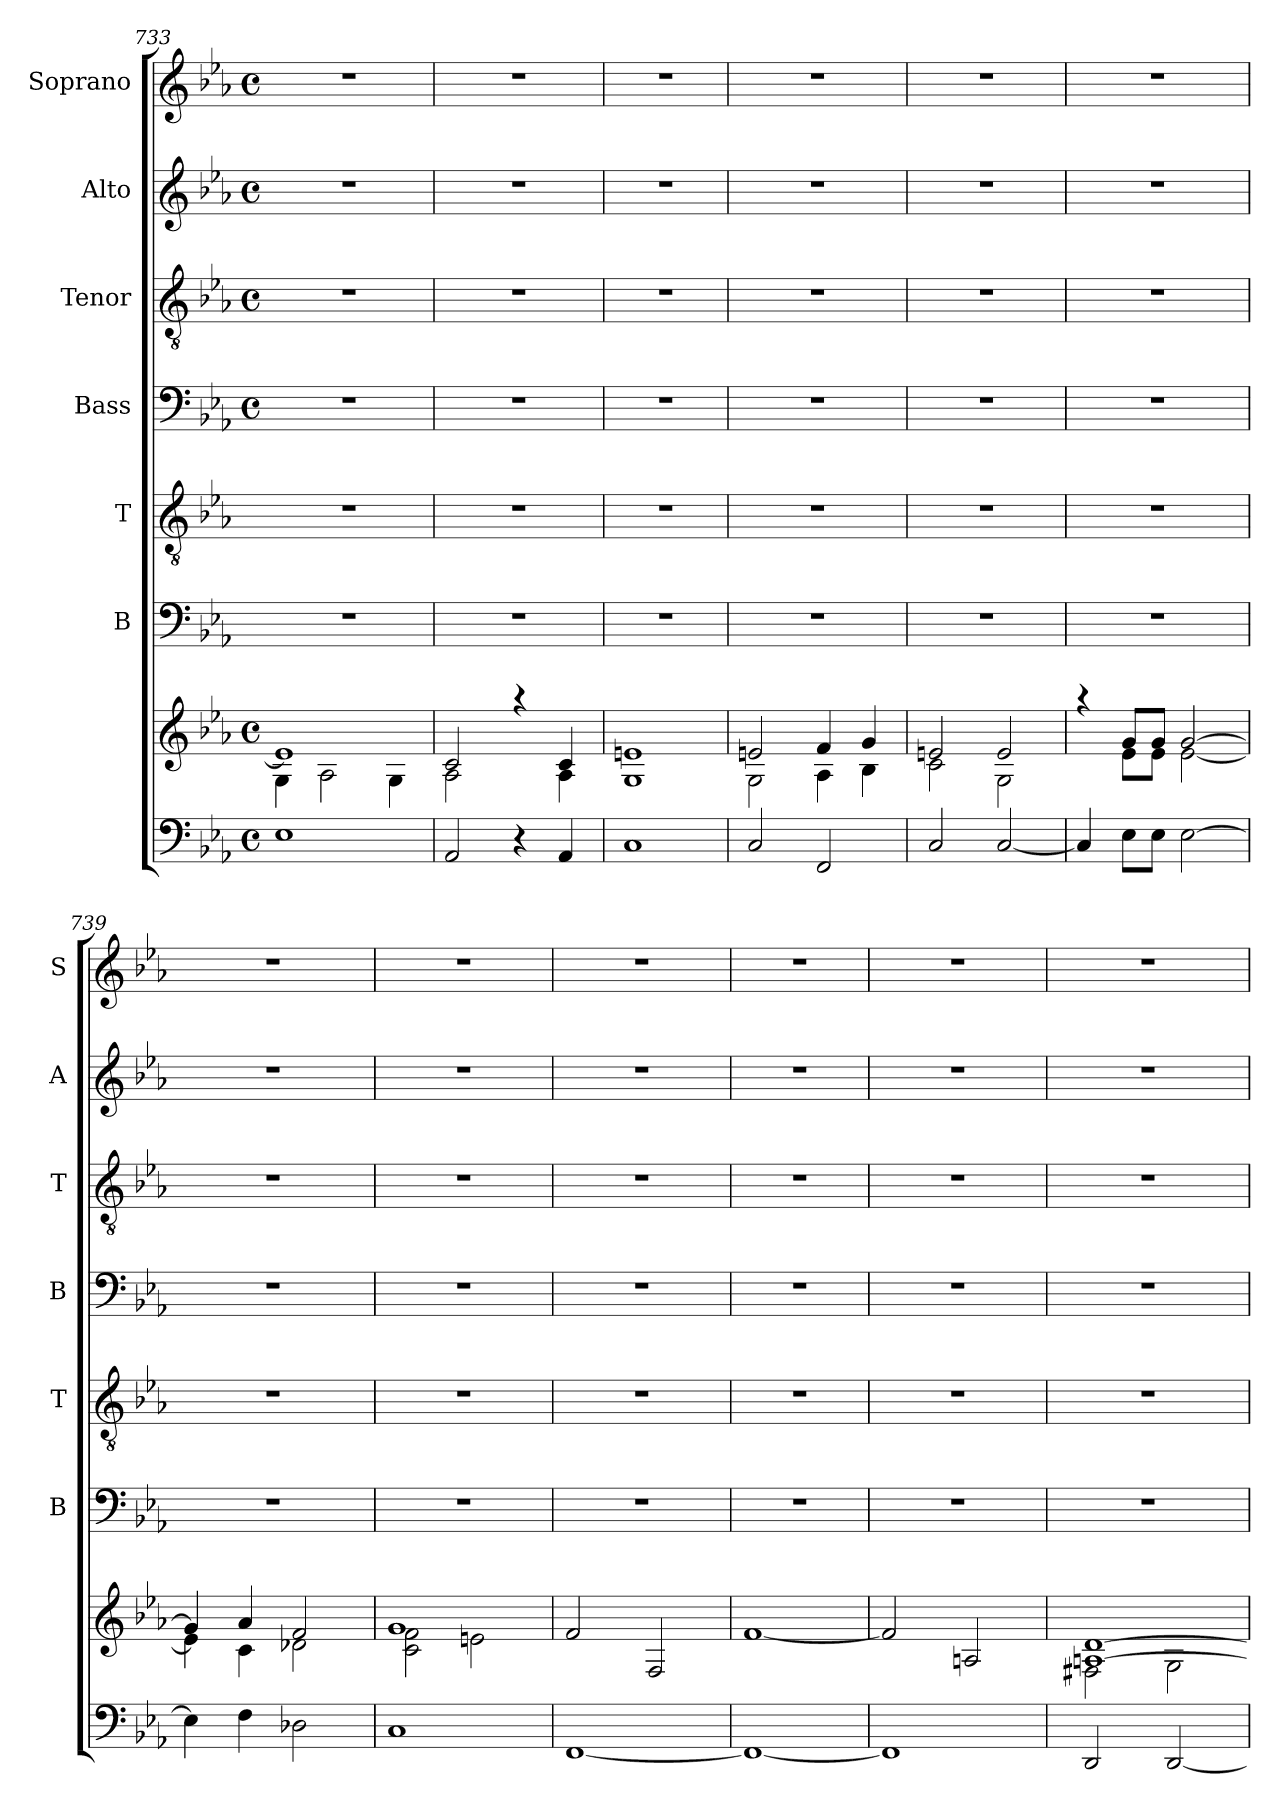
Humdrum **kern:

**kern	**kern	**kern	**kern	**kern	**kern	**kern	**kern
*part8	*part7	*part6	*part5	*part4	*part3	*part2	*part1
*staff8	*staff7	*staff6	*staff5	*staff4	*staff3	*staff2	*staff1
*	*	*I"B	*I"T	*I"Bass	*I"Tenor	*I"Alto	*I"Soprano
*	*	*I'B	*I'T	*I'B	*I'T	*I'A	*I'S
*clefF4	*clefG2	*clefF4	*clefGv2	*clefF4	*clefGv2	*clefG2	*clefG2
*k[b-e-a-]	*k[b-e-a-]	*k[b-e-a-]	*k[b-e-a-]	*k[b-e-a-]	*k[b-e-a-]	*k[b-e-a-]	*k[b-e-a-]
*E-:	*E-:	*E-:	*E-:	*E-:	*E-:	*E-:	*E-:
*M4/4	*M4/4	*	*	*M4/4	*M4/4	*M4/4	*M4/4
*met(c)	*met(c)	*	*	*met(c)	*met(c)	*met(c)	*met(c)
=733	=733	=733	=733	=733	=733	=733	=733
*	*^	*	*	*	*	*	*
1E-	1e-]	4G\	1r	1r	1r	1r	1r	1r
.	.	2A-\	.	.	.	.	.	.
.	.	4G\	.	.	.	.	.	.
=734	=734	=734	=734	=734	=734	=734	=734	=734
2AA-/	2c/	2A-\	1r	1r	1r	1r	1r	1r
4r	4raa	4ryy	.	.	.	.	.	.
4AA-/	4c/	4A-\	.	.	.	.	.	.
*	*v	*v	*	*	*	*	*	*
=735	=735	=735	=735	=735	=735	=735	=735
1C	1G 1en	1r	1r	1r	1r	1r	1r
=736	=736	=736	=736	=736	=736	=736	=736
*	*^	*	*	*	*	*	*
2C/	2en/	2G\	1r	1r	1r	1r	1r	1r
2FF/	4f/	4A-\	.	.	.	.	.	.
.	4g/	4B-\	.	.	.	.	.	.
=737	=737	=737	=737	=737	=737	=737	=737	=737
2C/	2en/	2c\	1r	1r	1r	1r	1r	1r
[>2C/	2e/	2G\	.	.	.	.	.	.
!!LO:PB:g=z
=738	=738	=738	=738	=738	=738	=738	=738	=738
4C/]	4raa	4ryy	1r	1r	1r	1r	1r	1r
8E-\L	8g/L	8e-\L	.	.	.	.	.	.
8E-\J	8g/J	8e-\J	.	.	.	.	.	.
[>2E-\	[>2g/	[<2e-\	.	.	.	.	.	.
=739	=739	=739	=739	=739	=739	=739	=739	=739
4E-\]	4g/]	4e-\]	1r	1r	1r	1r	1r	1r
4F\	4a-/	4c\	.	.	.	.	.	.
2D-X\	2f/	2d-X\	.	.	.	.	.	.
=740	=740	=740	=740	=740	=740	=740	=740	=740
1C	1g	2c\ 2f\	1r	1r	1r	1r	1r	1r
.	.	2en\	.	.	.	.	.	.
*	*v	*v	*	*	*	*	*	*
=741	=741	=741	=741	=741	=741	=741	=741
[<1FF	2f/	1r	1r	1r	1r	1r	1r
.	2F/	.	.	.	.	.	.
=742	=742	=742	=742	=742	=742	=742	=742
1FF_	[<1f	1r	1r	1r	1r	1r	1r
=743	=743	=743	=743	=743	=743	=743	=743
1FF]	2f/]	1r	1r	1r	1r	1r	1r
.	2An/	.	.	.	.	.	.
!!LO:LB:g=z
=744	=744	=744	=744	=744	=744	=744	=744
*	*^	*	*	*	*	*	*
2DD/	[>1An [>1d	2F#X\	1r	1r	1r	1r	1r	1r
[<2DD/	.	2G\	.	.	.	.	.	.
*	*v	*v	*	*	*	*	*	*
=	=	=	=	=	=	=	=
*-	*-	*-	*-	*-	*-	*-	*-
